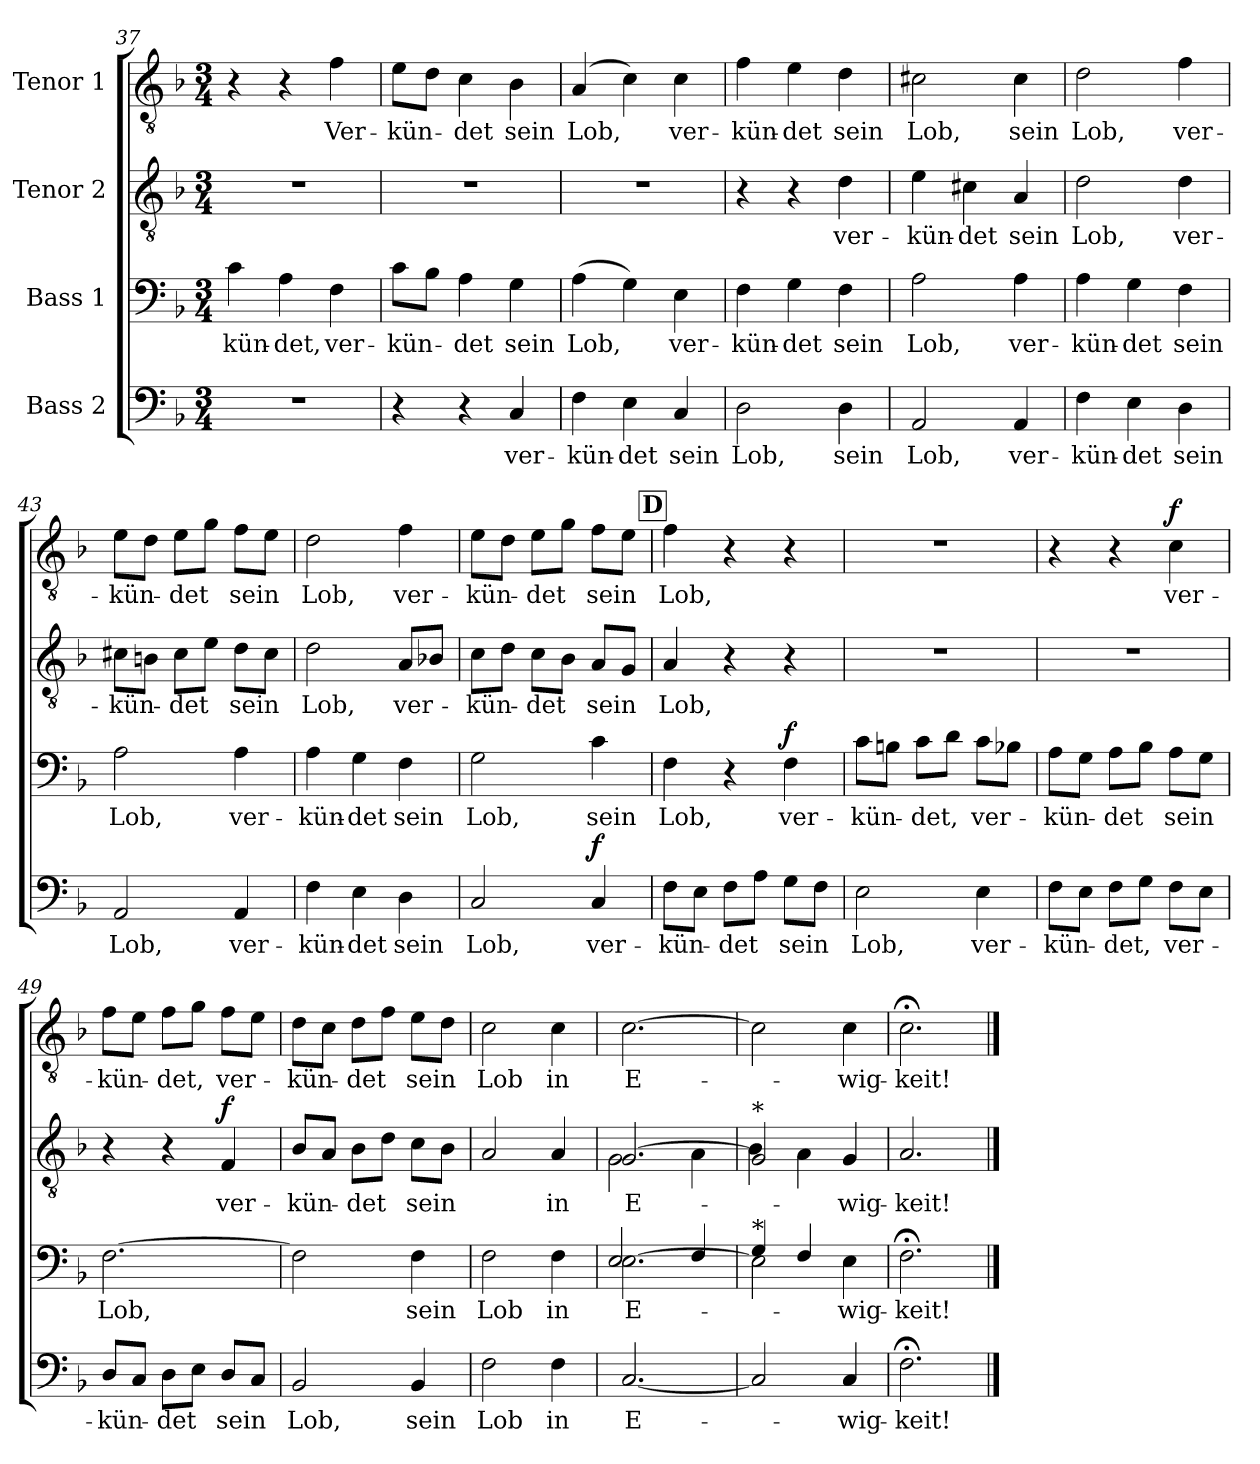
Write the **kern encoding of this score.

**kern	**text	**dynam	**kern	**text	**dynam	**kern	**text	**dynam	**kern	**text	**dynam
*part4	*part4	*part4	*part3	*part3	*part3	*part2	*part2	*part2	*part1	*part1	*part1
*staff4	*staff4	*staff4	*staff3	*staff3	*staff3	*staff2	*staff2	*staff2	*staff1	*staff1	*staff1
*I"Bass 2	*	*	*I"Bass 1	*	*	*I"Tenor 2	*	*	*I"Tenor 1	*	*
*clefF4	*	*	*clefF4	*	*	*clefGv2	*	*	*clefGv2	*	*
*k[b-]	*	*	*k[b-]	*	*	*k[b-]	*	*	*k[b-]	*	*
*M3/4	*	*	*M3/4	*	*	*M3/4	*	*	*M3/4	*	*
=37	=37	=37	=37	=37	=37	=37	=37	=37	=37	=37	=37
!	!	!	!	!LO:LY:b	!	!	!	!	!	!	!
2.r	.	.	4c\	-kün-	.	2.r	.	.	4r	.	.
!	!	!	!	!LO:LY:b	!	!	!	!	!	!	!
.	.	.	4A\	-det,	.	.	.	.	4r	.	.
!	!	!	!	!LO:LY:b	!	!	!	!	!	!LO:LY:b	!LO:DY:b
!	!	!	!	!	!	!	!	!	!	!	!LO:DY:n=1:b
.	.	.	4F\	ver-	.	.	.	.	4f\	Ver-	other-dynamics f
=38	=38	=38	=38	=38	=38	=38	=38	=38	=38	=38	=38
!	!	!	!	!LO:LY:b	!	!	!	!	!	!LO:LY:b	!
4r	.	.	8c\L	-kün-	.	2.r	.	.	8e\L	-kün-	.
.	.	.	8B-\J	.	.	.	.	.	8d\J	.	.
!	!	!	!	!LO:LY:b	!	!	!	!	!	!LO:LY:b	!
4r	.	.	4A\	-det	.	.	.	.	4c\	-det	.
!	!LO:LY:b	!LO:DY:b	!	!LO:LY:b	!	!	!	!	!	!LO:LY:b	!
!	!	!LO:DY:n=1:b	!	!	!	!	!	!	!	!	!
4C/	ver-	other-dynamics f	4G\	sein	.	.	.	.	4B-\	sein	.
!!LO:PB:g=z
=39	=39	=39	=39	=39	=39	=39	=39	=39	=39	=39	=39
!	!LO:LY:b	!	!	!LO:LY:b	!	!	!	!	!	!LO:LY:b	!
4F\	-kün-	.	(>4A\	Lob,	.	2.r	.	.	(>4A/	-Lob,	.
!	!LO:LY:b	!	!	!	!	!	!	!	!	!	!
4E\	-det	.	4G\)	.	.	.	.	.	4c\)	.	.
!	!LO:LY:b	!	!	!LO:LY:b	!	!	!	!	!	!LO:LY:b	!
4C/	sein	.	4E\	ver-	.	.	.	.	4c\	ver-	.
=40	=40	=40	=40	=40	=40	=40	=40	=40	=40	=40	=40
!	!LO:LY:b	!	!	!LO:LY:b	!	!	!	!	!	!LO:LY:b	!
2D\	Lob,	.	4F\	-kün-	.	4r	.	.	4f\	-kün-	.
!	!	!	!	!LO:LY:b	!	!	!	!	!	!LO:LY:b	!
.	.	.	4G\	-det	.	4r	.	.	4e\	-det	.
!	!LO:LY:b	!	!	!LO:LY:b	!	!	!LO:LY:b	!LO:DY:b	!	!LO:LY:b	!
!	!	!	!	!	!	!	!	!LO:DY:n=1:b	!	!	!
4D\	sein	.	4F\	sein	.	4d\	ver-	other-dynamics f	4d\	sein	.
=41	=41	=41	=41	=41	=41	=41	=41	=41	=41	=41	=41
!	!LO:LY:b	!	!	!LO:LY:b	!	!	!LO:LY:b	!	!	!LO:LY:b	!
2AA/	Lob,	.	2A\	Lob,	.	4e\	-kün-	.	2c#X\	Lob,	.
!	!	!	!	!	!	!	!LO:LY:b	!	!	!	!
.	.	.	.	.	.	4c#X\	-det	.	.	.	.
!	!LO:LY:b	!	!	!LO:LY:b	!	!	!LO:LY:b	!	!	!LO:LY:b	!
4AA/	ver-	.	4A\	ver-	.	4A/	sein	.	4c#\	sein	.
=42	=42	=42	=42	=42	=42	=42	=42	=42	=42	=42	=42
!	!LO:LY:b	!	!	!LO:LY:b	!	!	!LO:LY:b	!	!	!LO:LY:b	!
4F\	-kün-	.	4A\	-kün-	.	2d\	Lob,	.	2d\	Lob,	.
!	!LO:LY:b	!	!	!LO:LY:b	!	!	!	!	!	!	!
4E\	-det	.	4G\	-det	.	.	.	.	.	.	.
!	!LO:LY:b	!	!	!LO:LY:b	!	!	!LO:LY:b	!	!	!LO:LY:b	!
4D\	sein	.	4F\	sein	.	4d\	ver-	.	4f\	ver-	.
=43	=43	=43	=43	=43	=43	=43	=43	=43	=43	=43	=43
!	!LO:LY:b	!	!	!LO:LY:b	!	!	!LO:LY:b	!	!	!LO:LY:b	!
2AA/	Lob,	.	2A\	Lob,	.	8c#X\L	-kün-	.	8e\L	-kün-	.
.	.	.	.	.	.	8Bn\J	.	.	8d\J	.	.
!	!	!	!	!	!	!	!LO:LY:b	!	!	!LO:LY:b	!
.	.	.	.	.	.	8c#\L	-det	.	8e\L	-det	.
.	.	.	.	.	.	8e\J	.	.	8g\J	.	.
!	!LO:LY:b	!	!	!LO:LY:b	!	!	!LO:LY:b	!	!	!LO:LY:b	!
4AA/	ver-	.	4A\	ver-	.	8d\L	sein	.	8f\L	sein	.
.	.	.	.	.	.	8c#\J	.	.	8e\J	.	.
!!LO:LB:g=z
=44	=44	=44	=44	=44	=44	=44	=44	=44	=44	=44	=44
!	!LO:LY:b	!	!	!LO:LY:b	!	!	!LO:LY:b	!	!	!LO:LY:b	!
4F\	-kün-	.	4A\	-kün-	.	2d\	Lob,	.	2d\	Lob,	.
!	!LO:LY:b	!	!	!LO:LY:b	!	!	!	!	!	!	!
4E\	-det	.	4G\	-det	.	.	.	.	.	.	.
!	!LO:LY:b	!	!	!LO:LY:b	!	!	!LO:LY:b	!	!	!LO:LY:b	!
4D\	sein	.	4F\	sein	.	8A/L	ver-	.	4f\	ver-	.
.	.	.	.	.	.	8B-X/J	.	.	.	.	.
=45	=45	=45	=45	=45	=45	=45	=45	=45	=45	=45	=45
!	!LO:LY:b	!	!	!LO:LY:b	!	!	!LO:LY:b	!	!	!LO:LY:b	!
2C/	Lob,	.	2G\	Lob,	.	8c\L	-kün-	.	8e\L	-kün-	.
.	.	.	.	.	.	8d\J	.	.	8d\J	.	.
!	!	!	!	!	!	!	!LO:LY:b	!	!	!LO:LY:b	!
.	.	.	.	.	.	8c\L	-det	.	8e\L	-det	.
.	.	.	.	.	.	8B-\J	.	.	8g\J	.	.
!	!LO:LY:b	!LO:DY:b	!	!LO:LY:b	!	!	!LO:LY:b	!	!	!LO:LY:b	!
4C/	ver-	f	4c\	sein	.	8A/L	sein	.	8f\L	sein	.
.	.	.	.	.	.	8G/J	.	.	8e\J	.	.
!!LO:REH:place=s1:a:B:fs=14:t=D
=46	=46	=46	=46	=46	=46	=46	=46	=46	=46	=46	=46
!	!LO:LY:b	!	!	!LO:LY:b	!	!	!LO:LY:b	!	!	!LO:LY:b	!
8F\L	-kün-	.	4F\	Lob,	.	4A/	Lob,	.	4f\	Lob,	.
8E\J	.	.	.	.	.	.	.	.	.	.	.
!	!LO:LY:b	!	!	!	!	!	!	!	!	!	!
8F\L	-det	.	4r	.	.	4r	.	.	4r	.	.
8A\J	.	.	.	.	.	.	.	.	.	.	.
!	!LO:LY:b	!	!	!LO:LY:b	!LO:DY:b	!	!	!	!	!	!
8G\L	sein	.	4F\	ver-	f	4r	.	.	4r	.	.
8F\J	.	.	.	.	.	.	.	.	.	.	.
=47	=47	=47	=47	=47	=47	=47	=47	=47	=47	=47	=47
!	!LO:LY:b	!	!	!LO:LY:b	!	!	!	!	!	!	!
2E\	Lob,	.	8c\L	-kün-	.	2.r	.	.	2.r	.	.
.	.	.	8Bn\J	.	.	.	.	.	.	.	.
!	!	!	!	!LO:LY:b	!	!	!	!	!	!	!
.	.	.	8c\L	-det,	.	.	.	.	.	.	.
.	.	.	8d\J	.	.	.	.	.	.	.	.
!	!LO:LY:b	!	!	!LO:LY:b	!	!	!	!	!	!	!
4E\	ver-	.	8c\L	ver-	.	.	.	.	.	.	.
.	.	.	8B-X\J	.	.	.	.	.	.	.	.
=48	=48	=48	=48	=48	=48	=48	=48	=48	=48	=48	=48
!	!LO:LY:b	!	!	!LO:LY:b	!	!	!	!	!	!	!
8F\L	-kün-	.	8A\L	-kün-	.	2.r	.	.	4r	.	.
8E\J	.	.	8G\J	.	.	.	.	.	.	.	.
!	!LO:LY:b	!	!	!LO:LY:b	!	!	!	!	!	!	!
8F\L	-det,	.	8A\L	-det	.	.	.	.	4r	.	.
8G\J	.	.	8B-\J	.	.	.	.	.	.	.	.
!	!LO:LY:b	!	!	!LO:LY:b	!	!	!	!	!	!LO:LY:b	!LO:DY:b
8F\L	ver-	.	8A\L	sein	.	.	.	.	4c\	ver-	f
8E\J	.	.	8G\J	.	.	.	.	.	.	.	.
!!LO:LB:g=z
=49	=49	=49	=49	=49	=49	=49	=49	=49	=49	=49	=49
!	!LO:LY:b	!	!	!LO:LY:b	!	!	!	!	!	!LO:LY:b	!
8D/L	-kün-	.	[2.F\	Lob,	.	4r	.	.	8f\L	-kün-	.
8C/J	.	.	.	.	.	.	.	.	8e\J	.	.
!	!LO:LY:b	!	!	!	!	!	!	!	!	!LO:LY:b	!
8D\L	-det	.	.	.	.	4r	.	.	8f\L	-det,	.
8E\J	.	.	.	.	.	.	.	.	8g\J	.	.
!	!LO:LY:b	!	!	!	!	!	!LO:LY:b	!LO:DY:b	!	!LO:LY:b	!
8D/L	sein	.	.	.	.	4F/	ver-	f	8f\L	ver-	.
8C/J	.	.	.	.	.	.	.	.	8e\J	.	.
=50	=50	=50	=50	=50	=50	=50	=50	=50	=50	=50	=50
!	!LO:LY:b	!	!	!	!	!	!LO:LY:b	!	!	!LO:LY:b	!
2BB-/	Lob,	.	2F\]	.	.	8B-/L	-kün-	.	8d\L	-kün-	.
.	.	.	.	.	.	8A/J	.	.	8c\J	.	.
!	!	!	!	!	!	!	!LO:LY:b	!	!	!LO:LY:b	!
.	.	.	.	.	.	8B-\L	-det	.	8d\L	-det	.
.	.	.	.	.	.	8d\J	.	.	8f\J	.	.
!	!LO:LY:b	!	!	!LO:LY:b	!	!	!LO:LY:b	!	!	!LO:LY:b	!
4BB-/	sein	.	4F\	sein	.	8c\L	sein	.	8e\L	sein	.
.	.	.	.	.	.	8B-\J	.	.	8d\J	.	.
=51	=51	=51	=51	=51	=51	=51	=51	=51	=51	=51	=51
!	!LO:LY:b	!	!	!LO:LY:b	!	!	!	!	!	!LO:LY:b	!
2F\	Lob	.	2F\	Lob	.	2A/	.	.	2c\	Lob	.
!	!LO:LY:b	!	!	!LO:LY:b	!	!	!LO:LY:b	!	!	!LO:LY:b	!
4F\	in	.	4F\	in	.	4A/	in	.	4c\	in	.
=52	=52	=52	=52	=52	=52	=52	=52	=52	=52	=52	=52
!	!LO:LY:b	!	!	!LO:LY:b	!	!	!LO:LY:b	!	!	!LO:LY:b	!
*	*	*	*^	*	*	*^	*	*	*	*	*
[2.C/	E-	.	[2.E\	2E!/	E-	.	[2.G/	2G!\	E-	.	[2.c\	E-	.
.	.	.	.	4F!/	.	.	.	4A!\	.	.	.	.	.
=53	=53	=53	=53	=53	=53	=53	=53	=53	=53	=53	=53	=53	=53
!	!	!	!	!	!	!	!LO:TX:a:t=*	!	!	!	!	!	!
!	!	!	!LO:TX:a:t=*	!	!	!	!	!	!	!	!	!	!
2C/]	.	.	2E\]	4G!/	.	.	2G/]	4B-!\	.	.	2c\]	.	.
.	.	.	.	4F!/	.	.	.	4A!\	.	.	.	.	.
!	!LO:LY:b	!	!	!	!LO:LY:b	!	!	!	!LO:LY:b	!	!	!LO:LY:b	!
4C/	-wig-	.	4E\	4ryy	-wig-	.	4G/	4ryy	-wig-	.	4c\	-wig-	.
=54	=54	=54	=54	=54	=54	=54	=54	=54	=54	=54	=54	=54	=54
!	!LO:LY:b	!	!	!	!LO:LY:b	!	!	!	!LO:LY:b	!	!	!LO:LY:b	!
*	*	*	*v	*v	*	*	*	*	*	*	*	*	*
*	*	*	*	*	*	*v	*v	*	*	*	*	*
2.F;<\	-keit!	.	2.F;<\	-keit!	.	2.A/	-keit!	.	2.c;<\	-keit!	.
==	==	==	==	==	==	==	==	==	==	==	==
*-	*-	*-	*-	*-	*-	*-	*-	*-	*-	*-	*-
